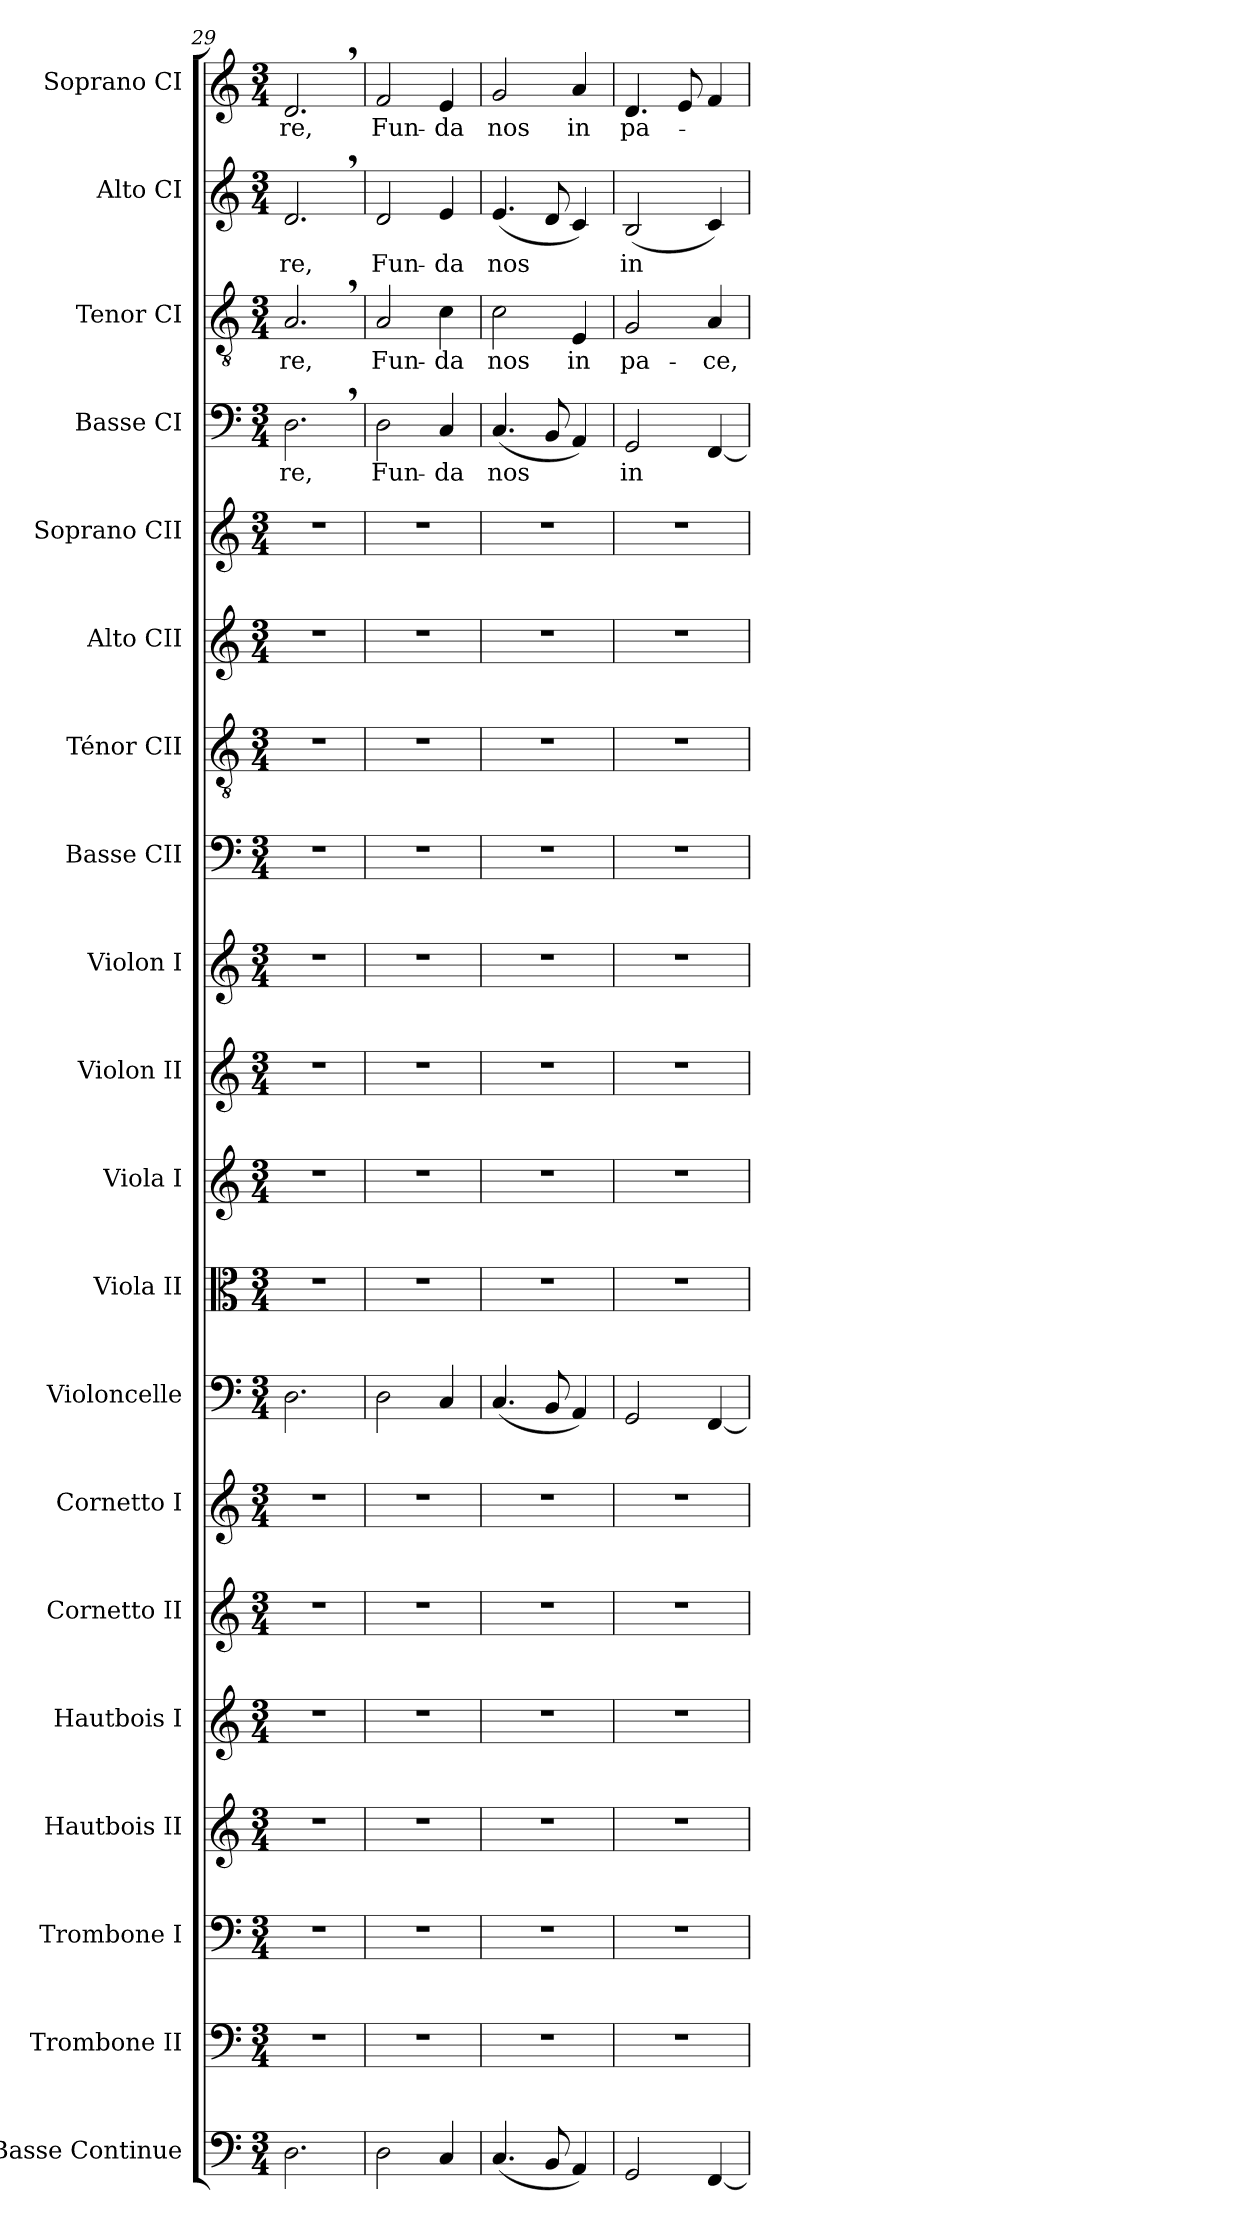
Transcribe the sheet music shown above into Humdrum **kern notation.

**kern	**kern	**kern	**kern	**kern	**kern	**kern	**kern	**kern	**kern	**kern	**kern	**kern	**kern	**kern	**kern	**kern	**text	**kern	**text	**kern	**text	**kern	**text
*part20	*part19	*part18	*part17	*part16	*part15	*part14	*part13	*part12	*part11	*part10	*part9	*part8	*part7	*part6	*part5	*part4	*part4	*part3	*part3	*part2	*part2	*part1	*part1
*staff20	*staff19	*staff18	*staff17	*staff16	*staff15	*staff14	*staff13	*staff12	*staff11	*staff10	*staff9	*staff8	*staff7	*staff6	*staff5	*staff4	*staff4	*staff3	*staff3	*staff2	*staff2	*staff1	*staff1
*I"Basse Continue	*I"Trombone II	*I"Trombone I	*I"Hautbois II	*I"Hautbois I	*I"Cornetto II	*I"Cornetto I	*I"Violoncelle	*I"Viola II	*I"Viola I	*I"Violon II	*I"Violon I	*I"Basse CII	*I"Ténor CII	*I"Alto CII	*I"Soprano CII	*I"Basse CI	*	*I"Tenor CI	*	*I"Alto CI	*	*I"Soprano CI	*
*I'B.C.	*I'Tbn.II	*I'Tbn.I	*I'Htbs. II	*I'Htbs.I	*I'Cor. II	*I'Cor.I	*I'Vlc	*I'Vla.II	*I'Vla.I	*I'Vln.II	*I'Vln.I	*I'B.CII	*I'T.CII	*I'A.CII	*I'S.CII	*I'B.CI	*	*I'T.CI	*	*I'A .CI	*	*I'S.CI	*
*clefF4	*clefF4	*clefF4	*clefG2	*clefG2	*clefG2	*clefG2	*clefF4	*clefC3	*clefG2	*clefG2	*clefG2	*clefF4	*clefGv2	*clefG2	*clefG2	*clefF4	*	*clefGv2	*	*clefG2	*	*clefG2	*
*k[]	*k[]	*k[]	*k[]	*k[]	*k[]	*k[]	*k[]	*k[]	*k[]	*k[]	*k[]	*k[]	*k[]	*k[]	*k[]	*k[]	*	*k[]	*	*k[]	*	*k[]	*
*M3/4	*M3/4	*M3/4	*M3/4	*M3/4	*M3/4	*M3/4	*M3/4	*M3/4	*M3/4	*M3/4	*M3/4	*M3/4	*M3/4	*M3/4	*M3/4	*M3/4	*	*M3/4	*	*M3/4	*	*M3/4	*
=29	=29	=29	=29	=29	=29	=29	=29	=29	=29	=29	=29	=29	=29	=29	=29	=29	=29	=29	=29	=29	=29	=29	=29
!	!	!	!	!	!	!	!	!	!	!	!	!	!	!	!	!	!LO:LY:b	!	!LO:LY:b	!	!LO:LY:b	!	!LO:LY:b
2.D\	2.r	2.r	2.r	2.r	2.r	2.r	2.D\	2.r	2.r	2.r	2.r	2.r	2.r	2.r	2.r	2.D,\	-re,	2.A,/	-re,	2.d,/	-re,	2.d,/	-re,
!!LO:LB:g=z
=30	=30	=30	=30	=30	=30	=30	=30	=30	=30	=30	=30	=30	=30	=30	=30	=30	=30	=30	=30	=30	=30	=30	=30
!	!	!	!	!	!	!	!	!	!	!	!	!	!	!	!	!	!LO:LY:b	!	!LO:LY:b	!	!LO:LY:b	!	!LO:LY:b
2D\	2.r	2.r	2.r	2.r	2.r	2.r	2D\	2.r	2.r	2.r	2.r	2.r	2.r	2.r	2.r	2D\	Fun-	2A/	Fun-	2d/	Fun-	2f/	Fun-
!	!	!	!	!	!	!	!	!	!	!	!	!	!	!	!	!	!LO:LY:b	!	!LO:LY:b	!	!LO:LY:b	!	!LO:LY:b
4C/	.	.	.	.	.	.	4C/	.	.	.	.	.	.	.	.	4C/	-da	4c\	-da	4e/	-da	4e/	-da
=31	=31	=31	=31	=31	=31	=31	=31	=31	=31	=31	=31	=31	=31	=31	=31	=31	=31	=31	=31	=31	=31	=31	=31
!	!	!	!	!	!	!	!	!	!	!	!	!	!	!	!	!	!LO:LY:b	!	!LO:LY:b	!	!LO:LY:b	!	!LO:LY:b
(4.C/	2.r	2.r	2.r	2.r	2.r	2.r	(4.C/	2.r	2.r	2.r	2.r	2.r	2.r	2.r	2.r	(4.C/	nos	2c\	nos	(4.e/	nos	2g/	nos
8BB/	.	.	.	.	.	.	8BB/	.	.	.	.	.	.	.	.	8BB/	.	.	.	8d/	.	.	.
!	!	!	!	!	!	!	!	!	!	!	!	!	!	!	!	!	!	!	!LO:LY:b	!	!	!	!LO:LY:b
4AA/)	.	.	.	.	.	.	4AA/)	.	.	.	.	.	.	.	.	4AA/)	.	4E/	in	4c/)	.	4a/	in
=32	=32	=32	=32	=32	=32	=32	=32	=32	=32	=32	=32	=32	=32	=32	=32	=32	=32	=32	=32	=32	=32	=32	=32
!	!	!	!	!	!	!	!	!	!	!	!	!	!	!	!	!	!LO:LY:b	!	!LO:LY:b	!	!LO:LY:b	!	!LO:LY:b
2GG/	2.r	2.r	2.r	2.r	2.r	2.r	2GG/	2.r	2.r	2.r	2.r	2.r	2.r	2.r	2.r	2GG/	in	2G/	pa-	(2B/	in	4.d/	pa-
.	.	.	.	.	.	.	.	.	.	.	.	.	.	.	.	.	.	.	.	.	.	8e/	.
!	!	!	!	!	!	!	!	!	!	!	!	!	!	!	!	!	!	!	!LO:LY:b	!	!	!	!
[4FF/	.	.	.	.	.	.	[4FF/	.	.	.	.	.	.	.	.	[4FF/	.	4A/	-ce,	4c/)	.	4f/	.
=	=	=	=	=	=	=	=	=	=	=	=	=	=	=	=	=	=	=	=	=	=	=	=
*-	*-	*-	*-	*-	*-	*-	*-	*-	*-	*-	*-	*-	*-	*-	*-	*-	*-	*-	*-	*-	*-	*-	*-
